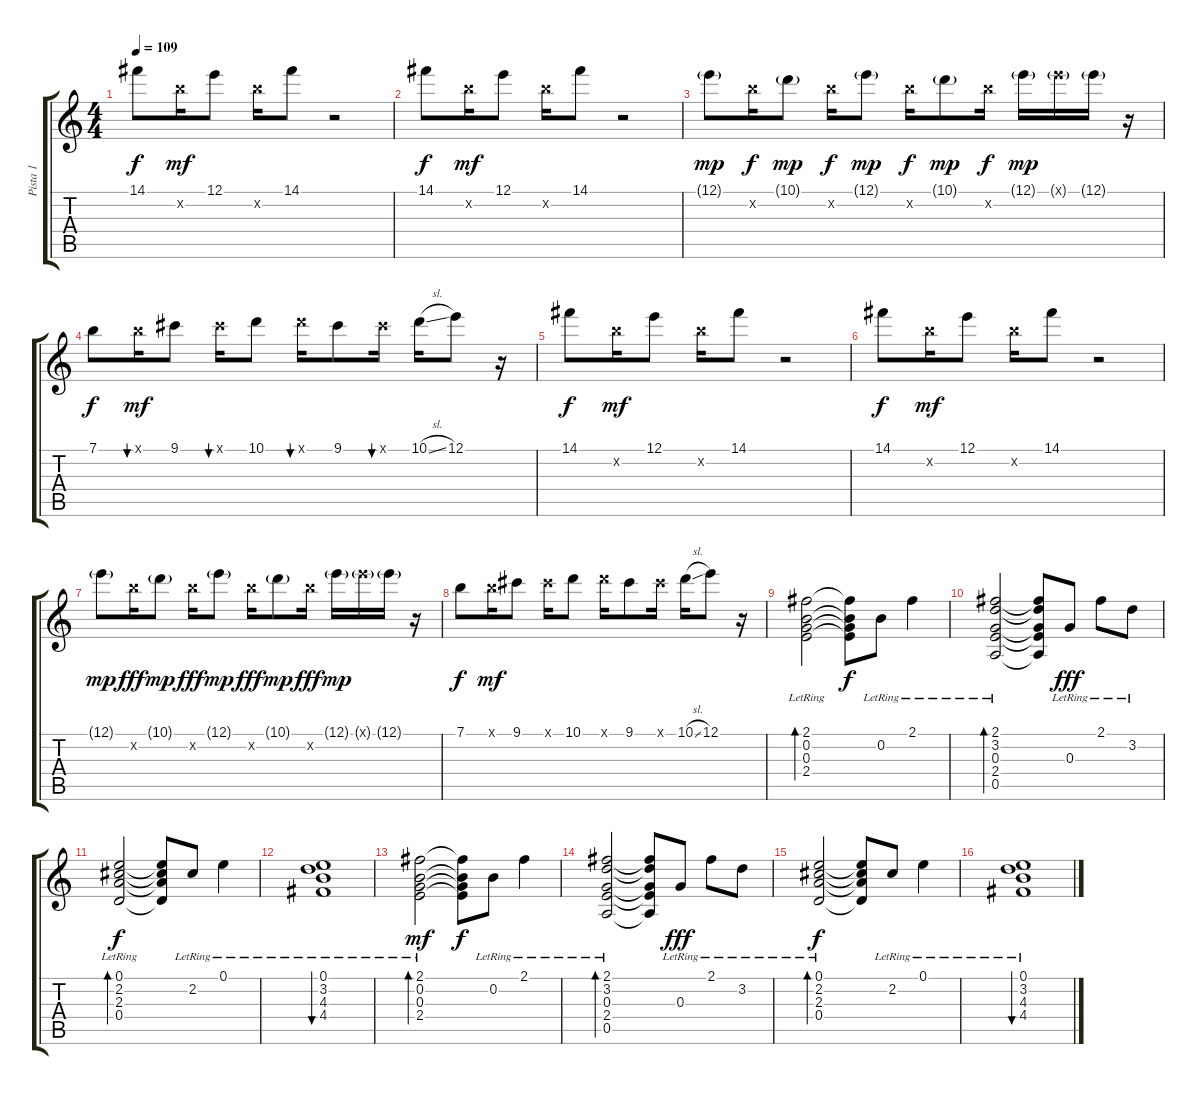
\track ("Pista 1" "Pista 1") {instrument acousticguitarsteel}
\staff {score tabs}
\tuning (E4 B3 G3 D3 A2 E2) {hide}
\ts (4 4)
\tempo 109
\clef g2
\ks c
14.1.8{dy f} 12.2{x}.16{dy mf} 12.1.8 12.2{x}.16 14.1.8 r.2 |
14.1.8{dy f} 12.2{x}.16{dy mf} 12.1.8 12.2{x}.16 14.1.8 r.2 |
12.1{g}.8{dy mp} 12.2{x}.16{dy f} 10.1{g}.8{dy mp} 12.2{x}.16{dy f} 12.1{g}.8{dy mp} 12.2{x}.16{dy f} 10.1{g}.8{dy mp} 12.2{x}.16{dy f} 12.1{g}.16{dy mp} 12.1{g x}.16 12.1{g}.16 r.16 |
7.1.8{dy f} 7.1{x}.16{bu 30 dy mf} 9.1.8 9.1{x}.16{bu 30} 10.1.8 10.1{x}.16{bu 30} 9.1.8 9.1{x}.16{bu 30} 10.1{sl}.16 12.1.8 r.16 |
14.1.8{dy f} 12.2{x}.16{dy mf} 12.1.8 12.2{x}.16 14.1.8 r.2 |
14.1.8{dy f} 12.2{x}.16{dy mf} 12.1.8 12.2{x}.16 14.1.8 r.2 |
12.1{g}.8{dy mp} 12.2{x}.16{dy fff} 10.1{g}.8{dy mp} 12.2{x}.16{dy fff} 12.1{g}.8{dy mp} 12.2{x}.16{dy fff} 10.1{g}.8{dy mp} 12.2{x}.16{dy fff} 12.1{g}.16{dy mp} 12.1{g x}.16 12.1{g}.16 r.16 |
7.1.8{dy f} 7.1{x}.16{dy mf} 9.1.8 9.1{x}.16 10.1.8 10.1{x}.16 9.1.8 9.1{x}.16 10.1{sl}.16 12.1.8 r.16 |
(2.1{lr} 0.2{lr} 0.3{lr} 2.4{lr}).2{bd 240 volume 12} (2.1{t} 0.2{t} 0.3{t} 2.4{t}).8{dy f} 0.2{lr}.8 2.1{lr}.4 |
(2.1{lr} 3.2{lr} 0.3{lr} 2.4{lr} 0.5{lr}).2{bd 240} (2.1{t} 3.2{t} 0.3{t} 2.4{t} 0.5{t}).8 0.3{lr}.8{dy fff} 2.1{lr}.8 3.2{lr}.8 |
(0.1{lr} 2.2{lr} 2.3{lr} 0.4{lr}).2{bd 240 dy f} (0.1{t} 2.2{t} 2.3{t} 0.4{t}).8 2.2{lr}.8 0.1{lr}.4 |
(0.1{lr} 3.2{lr} 4.3{lr} 4.4{lr}).1{bu 240} |
(2.1{lr} 0.2{lr} 0.3{lr} 2.4{lr}).2{bd 240 dy mf volume 12} (2.1{t} 0.2{t} 0.3{t} 2.4{t}).8{dy f} 0.2{lr}.8 2.1{lr}.4 |
(2.1{lr} 3.2{lr} 0.3{lr} 2.4{lr} 0.5{lr}).2{bd 240} (2.1{t} 3.2{t} 0.3{t} 2.4{t} 0.5{t}).8 0.3{lr}.8{dy fff} 2.1{lr}.8 3.2{lr}.8 |
(0.1{lr} 2.2{lr} 2.3{lr} 0.4{lr}).2{bd 240 dy f} (0.1{t} 2.2{t} 2.3{t} 0.4{t}).8 2.2{lr}.8 0.1{lr}.4 |
(0.1{lr} 3.2{lr} 4.3{lr} 4.4{lr}).1{bu 120}
